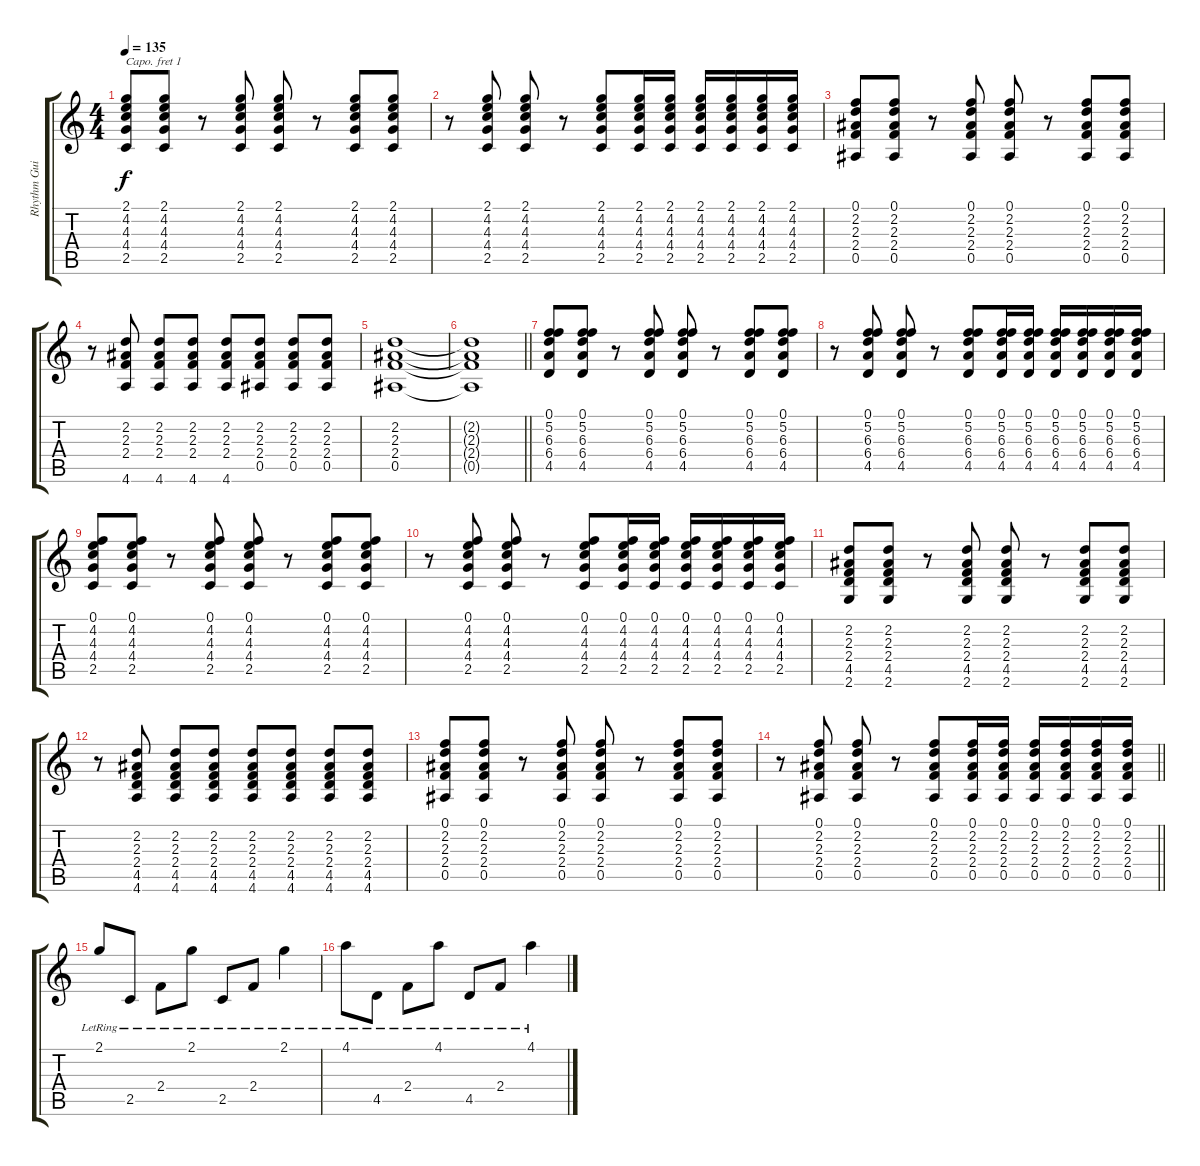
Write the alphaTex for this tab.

\track ("Rhythm Guitar" "Rhythm Gui") {instrument electricguitarclean}
\staff {score tabs}
\capo 1
\tuning (E4 B3 G3 D3 A2 E2) {hide}
\ts (4 4)
\tempo 135
\clef g2
\ks c
(2.1 4.2 4.3 4.4 2.5).8{dy f} (2.1 4.2 4.3 4.4 2.5).8 r.8 (2.1 4.2 4.3 4.4 2.5).8 (2.1 4.2 4.3 4.4 2.5).8 r.8 (2.1 4.2 4.3 4.4 2.5).8 (2.1 4.2 4.3 4.4 2.5).8 |
r.8 (2.1 4.2 4.3 4.4 2.5).8 (2.1 4.2 4.3 4.4 2.5).8 r.8 (2.1 4.2 4.3 4.4 2.5).8 (2.1 4.2 4.3 4.4 2.5).16 (2.1 4.2 4.3 4.4 2.5).16 (2.1 4.2 4.3 4.4 2.5).16 (2.1 4.2 4.3 4.4 2.5).16 (2.1 4.2 4.3 4.4 2.5).16 (2.1 4.2 4.3 4.4 2.5).16 |
(0.1 2.2 2.3 2.4 0.5).8 (0.1 2.2 2.3 2.4 0.5).8 r.8 (0.1 2.2 2.3 2.4 0.5).8 (0.1 2.2 2.3 2.4 0.5).8 r.8 (0.1 2.2 2.3 2.4 0.5).8 (0.1 2.2 2.3 2.4 0.5).8 |
r.8 (2.2 2.3 2.4 4.6).8 (2.2 2.3 2.4 4.6).8 (2.2 2.3 2.4 4.6).8 (2.2 2.3 2.4 4.6).8 (2.2 2.3 2.4 0.5).8 (2.2 2.3 2.4 0.5).8 (2.2 2.3 2.4 0.5).8 |
(2.2 2.3 2.4 0.5).1 |
\barLineRight lightlight
(2.2{t} 2.3{t} 2.4{t} 0.5{t}).1 |
(0.1 5.2 6.3 6.4 4.5).8{instrument electricguitarclean} (0.1 5.2 6.3 6.4 4.5).8 r.8 (0.1 5.2 6.3 6.4 4.5).8 (0.1 5.2 6.3 6.4 4.5).8 r.8 (0.1 5.2 6.3 6.4 4.5).8 (0.1 5.2 6.3 6.4 4.5).8 |
r.8 (0.1 5.2 6.3 6.4 4.5).8 (0.1 5.2 6.3 6.4 4.5).8 r.8 (0.1 5.2 6.3 6.4 4.5).8 (0.1 5.2 6.3 6.4 4.5).16 (0.1 5.2 6.3 6.4 4.5).16 (0.1 5.2 6.3 6.4 4.5).16 (0.1 5.2 6.3 6.4 4.5).16 (0.1 5.2 6.3 6.4 4.5).16 (0.1 5.2 6.3 6.4 4.5).16 |
(0.1 4.2 4.3 4.4 2.5).8 (0.1 4.2 4.3 4.4 2.5).8 r.8 (0.1 4.2 4.3 4.4 2.5).8 (0.1 4.2 4.3 4.4 2.5).8 r.8 (0.1 4.2 4.3 4.4 2.5).8 (0.1 4.2 4.3 4.4 2.5).8 |
r.8 (0.1 4.2 4.3 4.4 2.5).8 (0.1 4.2 4.3 4.4 2.5).8 r.8 (0.1 4.2 4.3 4.4 2.5).8 (0.1 4.2 4.3 4.4 2.5).16 (0.1 4.2 4.3 4.4 2.5).16 (0.1 4.2 4.3 4.4 2.5).16 (0.1 4.2 4.3 4.4 2.5).16 (0.1 4.2 4.3 4.4 2.5).16 (0.1 4.2 4.3 4.4 2.5).16 |
(2.2 2.3 2.4 4.5 2.6).8 (2.2 2.3 2.4 4.5 2.6).8 r.8 (2.2 2.3 2.4 4.5 2.6).8 (2.2 2.3 2.4 4.5 2.6).8 r.8 (2.2 2.3 2.4 4.5 2.6).8 (2.2 2.3 2.4 4.5 2.6).8 |
r.8 (2.2 2.3 2.4 4.5 4.6).8 (2.2 2.3 2.4 4.5 4.6).8 (2.2 2.3 2.4 4.5 4.6).8 (2.2 2.3 2.4 4.5 4.6).8 (2.2 2.3 2.4 4.5 4.6).8 (2.2 2.3 2.4 4.5 4.6).8 (2.2 2.3 2.4 4.5 4.6).8 |
(0.1 2.2 2.3 2.4 0.5).8 (0.1 2.2 2.3 2.4 0.5).8 r.8 (0.1 2.2 2.3 2.4 0.5).8 (0.1 2.2 2.3 2.4 0.5).8 r.8 (0.1 2.2 2.3 2.4 0.5).8 (0.1 2.2 2.3 2.4 0.5).8 |
\barLineRight lightlight
r.8 (0.1 2.2 2.3 2.4 0.5).8 (0.1 2.2 2.3 2.4 0.5).8 r.8 (0.1 2.2 2.3 2.4 0.5).8 (0.1 2.2 2.3 2.4 0.5).16 (0.1 2.2 2.3 2.4 0.5).16 (0.1 2.2 2.3 2.4 0.5).16 (0.1 2.2 2.3 2.4 0.5).16 (0.1 2.2 2.3 2.4 0.5).16 (0.1 2.2 2.3 2.4 0.5).16 |
2.1{lr}.8 2.5{lr}.8 2.4{lr}.8 2.1{lr}.8 2.5{lr}.8 2.4{lr}.8 2.1{lr}.4 |
4.1{lr}.8 4.5{lr}.8 2.4{lr}.8 4.1{lr}.8 4.5{lr}.8 2.4{lr}.8 4.1{lr}.4
